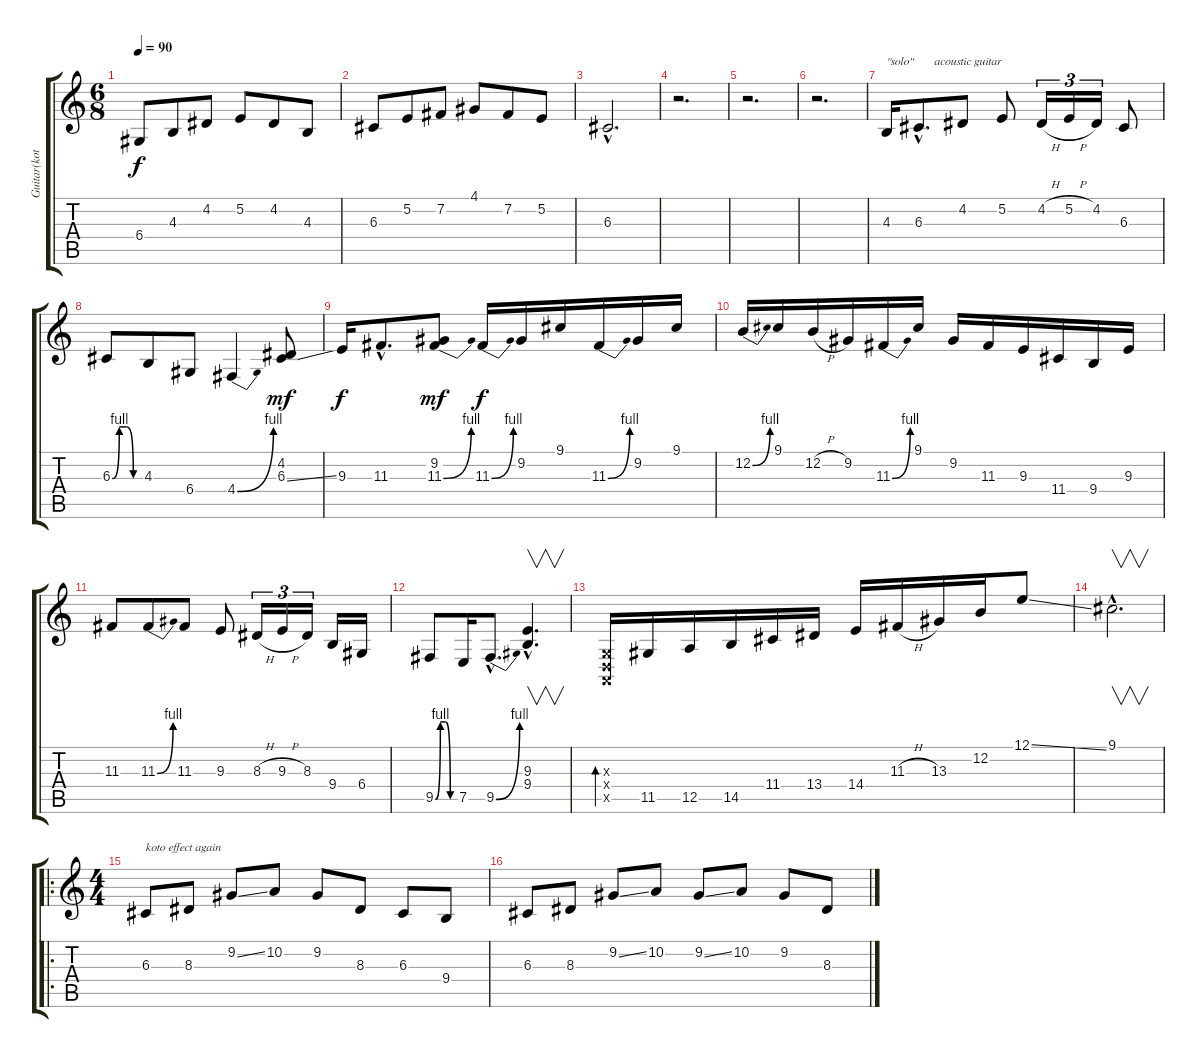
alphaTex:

\track ("Guitar(koto) / solo" "Guitar(kot") {instrument koto}
\staff {score tabs}
\tuning (E4 B3 G3 D3 A2 E2) {hide}
\ts (6 8)
\tempo 90
\clef g2
\ks c
6.4.8{dy f} 4.3.8 4.2.8 5.2.8 4.2.8 4.3.8 |
6.3.8 5.2.8 7.2.8 4.1.8 7.2.8 5.2.8 |
6.3{hac}.2{d} |
r.2{d} |
r.2{d} |
r.2{d} |
4.3.16{txt "\"solo\"       acoustic guitar       " volume 13 balance 8 instrument acousticguitarsteel} 6.3{hac}.8{d} 4.2.8 5.2.8 4.2{h}.16{tu (3 2)} 5.2{h}.16{tu (3 2)} 4.2.16{tu (3 2)} 6.3.8 |
6.3{be (custom 0 0 15 4 30 4 45 0 60 0)}.8 4.3.8 6.4.8 4.4{be (bend 0 0 60 4)}.4 (4.2 6.3{ss}).8{dy mf} |
9.3.16{dy f} 11.3{hac}.8{d} (9.2 11.3{be (bend 0 0 60 4)}).8{dy mf} 11.3{be (bend 0 0 60 4)}.16{dy f} 9.2.16 9.1.16 11.3{be (bend 0 0 60 4)}.16 9.2.16 9.1.16 |
12.2{be (bend 0 0 60 4)}.16 9.1.16 12.2{h}.16 9.2.16 11.3{be (bend 0 0 60 4)}.16 9.1.16 9.2.16 11.3.16 9.3.16 11.4.16 9.4.16 9.3.16 |
11.3.8 11.3{be (bend 0 0 60 4)}.8 11.3.8 9.3.8 8.3{h}.16{tu (3 2)} 9.3{h}.16{tu (3 2)} 8.3.16{tu (3 2)} 9.4.16 6.4.16 |
9.5{be (custom 0 0 15 4 30 4 45 0 60 0)}.8 7.5.16 9.5{be (bend 0 0 60 4) hac}.8{d} (9.3{hac} 9.4{hac}).4{v d} |
(0.3{x} 0.4{x} 0.5{x}).16{bd 120} 11.5.16 12.5.16 14.5.16 11.4.16 13.4.16 14.4.16 11.3{h}.16 13.3.16 12.2.16 12.1{ss}.8 |
9.1{hac}.2{v d} |
\ro
\ts (4 4)
6.3.8{txt "koto effect again" volume 12 balance 12 instrument koto} 8.3.8 9.2{ss}.8 10.2.8 9.2.8 8.3.8 6.3.8 9.4.8 |
6.3.8 8.3.8 9.2{ss}.8 10.2.8 9.2{ss}.8 10.2.8 9.2.8 8.3.8
